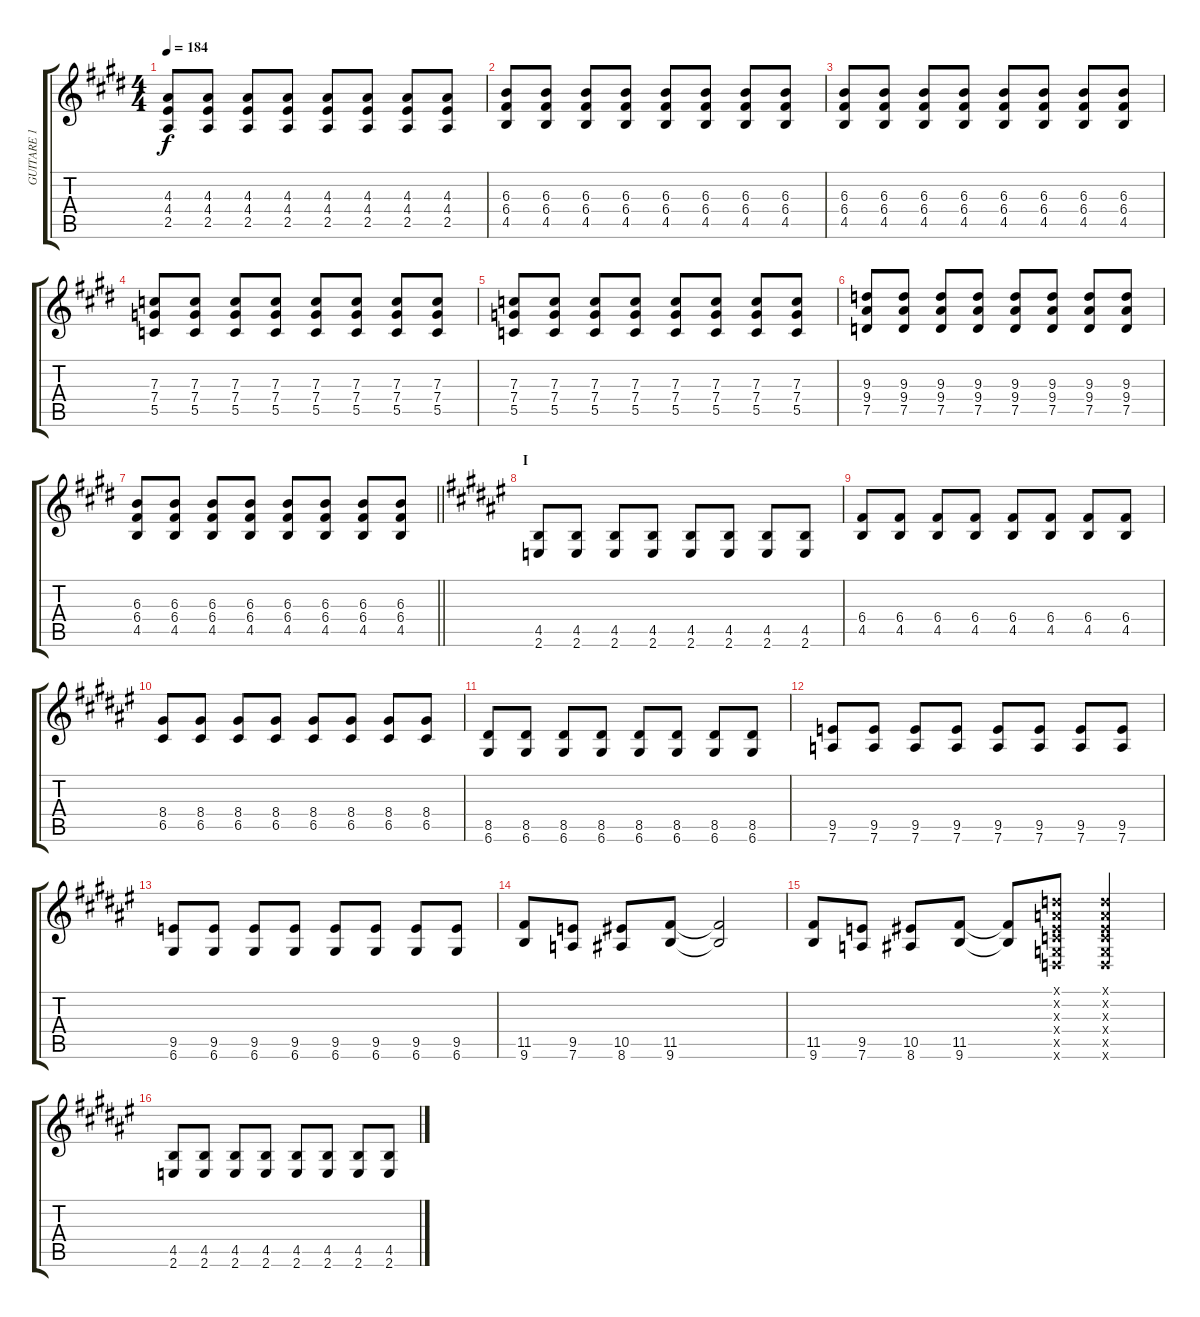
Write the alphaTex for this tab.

\track ("GUITARE 1" "GUITARE 1") {instrument distortionguitar}
\staff {score tabs}
\tuning (D4 A3 F3 C3 G2 D2) {hide}
\ts (4 4)
\tempo 184
\clef g2
\ks e
(4.3 4.4 2.5).8{dy f} (4.3 4.4 2.5).8 (4.3 4.4 2.5).8 (4.3 4.4 2.5).8 (4.3 4.4 2.5).8 (4.3 4.4 2.5).8 (4.3 4.4 2.5).8 (4.3 4.4 2.5).8 |
(6.3 6.4 4.5).8 (6.3 6.4 4.5).8 (6.3 6.4 4.5).8 (6.3 6.4 4.5).8 (6.3 6.4 4.5).8 (6.3 6.4 4.5).8 (6.3 6.4 4.5).8 (6.3 6.4 4.5).8 |
(6.3 6.4 4.5).8 (6.3 6.4 4.5).8 (6.3 6.4 4.5).8 (6.3 6.4 4.5).8 (6.3 6.4 4.5).8 (6.3 6.4 4.5).8 (6.3 6.4 4.5).8 (6.3 6.4 4.5).8 |
(7.3 7.4 5.5).8 (7.3 7.4 5.5).8 (7.3 7.4 5.5).8 (7.3 7.4 5.5).8 (7.3 7.4 5.5).8 (7.3 7.4 5.5).8 (7.3 7.4 5.5).8 (7.3 7.4 5.5).8 |
(7.3 7.4 5.5).8 (7.3 7.4 5.5).8 (7.3 7.4 5.5).8 (7.3 7.4 5.5).8 (7.3 7.4 5.5).8 (7.3 7.4 5.5).8 (7.3 7.4 5.5).8 (7.3 7.4 5.5).8 |
(9.3 9.4 7.5).8 (9.3 9.4 7.5).8 (9.3 9.4 7.5).8 (9.3 9.4 7.5).8 (9.3 9.4 7.5).8 (9.3 9.4 7.5).8 (9.3 9.4 7.5).8 (9.3 9.4 7.5).8 |
\barLineRight lightlight
(6.3 6.4 4.5).8 (6.3 6.4 4.5).8 (6.3 6.4 4.5).8 (6.3 6.4 4.5).8 (6.3 6.4 4.5).8 (6.3 6.4 4.5).8 (6.3 6.4 4.5).8 (6.3 6.4 4.5).8 |
\section ("" "I")
\ks f#
(4.5 2.6).8{volume 8 balance 13 instrument distortionguitar} (4.5 2.6).8 (4.5 2.6).8 (4.5 2.6).8 (4.5 2.6).8 (4.5 2.6).8 (4.5 2.6).8 (4.5 2.6).8 |
(6.4 4.5).8 (6.4 4.5).8 (6.4 4.5).8 (6.4 4.5).8 (6.4 4.5).8 (6.4 4.5).8 (6.4 4.5).8 (6.4 4.5).8 |
(8.4 6.5).8 (8.4 6.5).8 (8.4 6.5).8 (8.4 6.5).8 (8.4 6.5).8 (8.4 6.5).8 (8.4 6.5).8 (8.4 6.5).8 |
(8.5 6.6).8 (8.5 6.6).8 (8.5 6.6).8 (8.5 6.6).8 (8.5 6.6).8 (8.5 6.6).8 (8.5 6.6).8 (8.5 6.6).8 |
(9.5 7.6).8 (9.5 7.6).8 (9.5 7.6).8 (9.5 7.6).8 (9.5 7.6).8 (9.5 7.6).8 (9.5 7.6).8 (9.5 7.6).8 |
(9.5 6.6).8 (9.5 6.6).8 (9.5 6.6).8 (9.5 6.6).8 (9.5 6.6).8 (9.5 6.6).8 (9.5 6.6).8 (9.5 6.6).8 |
(11.5 9.6).8{volume 10 instrument distortionguitar} (9.5 7.6).8 (10.5 8.6).8 (11.5 9.6).8 (11.5{t} 9.6{t}).2 |
(11.5 9.6).8 (9.5 7.6).8 (10.5 8.6).8 (11.5 9.6).8 (11.5{t} 9.6{t}).8 (0.1{x} 0.2{x} 0.3{x} 0.4{x} 0.5{x} 0.6{x}).8 (0.1{x} 0.2{x} 0.3{x} 0.4{x} 0.5{x} 0.6{x}).4 |
(4.5 2.6).8{volume 8 instrument distortionguitar} (4.5 2.6).8 (4.5 2.6).8 (4.5 2.6).8 (4.5 2.6).8 (4.5 2.6).8 (4.5 2.6).8 (4.5 2.6).8
